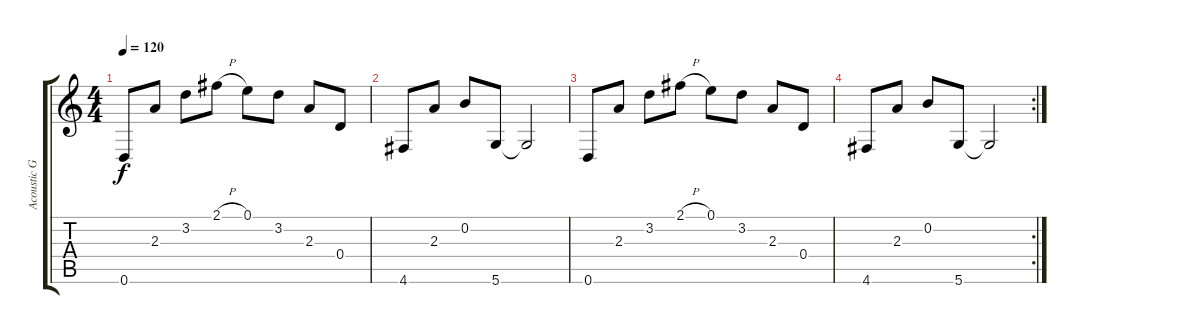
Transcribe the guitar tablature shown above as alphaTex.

\track ("Acoustic Guitar" "Acoustic G") {instrument acousticguitarsteel}
\staff {score tabs}
\tuning (E4 B3 G3 D3 A2 D2) {hide}
\ts (4 4)
\tempo 120
\clef g2
\ks c
0.6.8{dy f} 2.3.8 3.2.8 2.1{h}.8 0.1.8 3.2.8 2.3.8 0.4.8 |
4.6.8 2.3.8 0.2.8 5.6.8 5.6{t}.2 |
0.6.8 2.3.8 3.2.8 2.1{h}.8 0.1.8 3.2.8 2.3.8 0.4.8 |
\rc 2
4.6.8 2.3.8 0.2.8 5.6.8 5.6{t}.2
